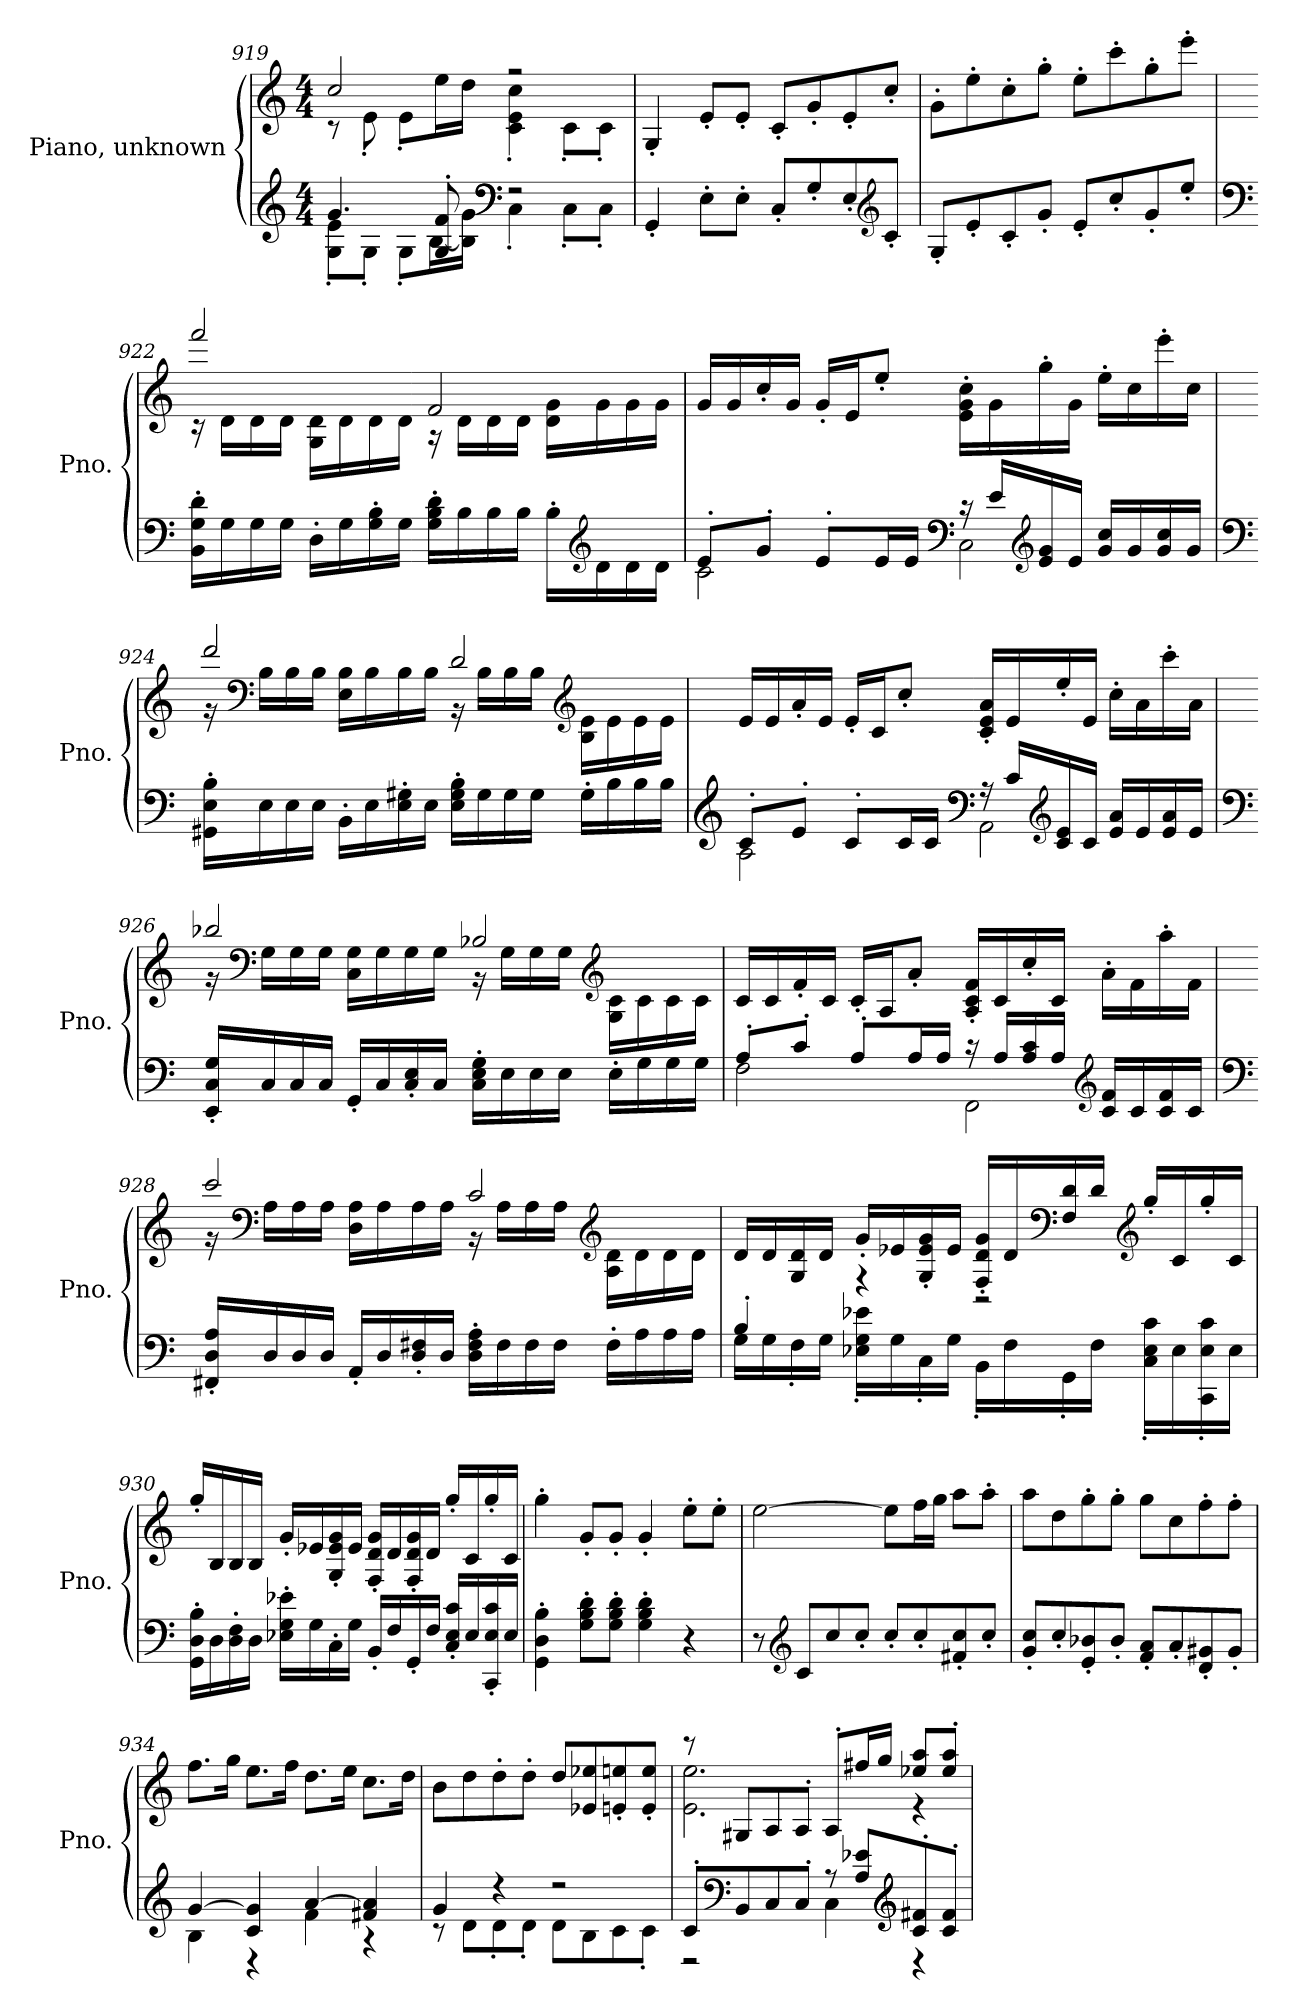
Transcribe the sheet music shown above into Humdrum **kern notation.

**kern	**kern
*part1	*part1
*staff2	*staff1
*I"Piano, unknown	*
*I'Pno.	*
*clefG2	*clefG2
*k[]	*k[]
*M4/4	*M4/4
=919	=919
*^	*^
4.g/	8G\' 8e\'L	2cc/	8r
.	8G'\J	.	8e'\
.	8G'\L	.	8e'\L
8G/' 8f/'	[16B\L	.	16ee\L
.	16B\] 16g\JJ	.	16dd\JJ
*clefF4	*	*	*
2r	4C'\	2r	4c\' 4e\' 4cc\'
.	8C'\L	.	8c'\L
.	8C'\J	.	8c'\J
*v	*v	*	*
*	*v	*v
!!LO:LB:g=z
=920	=920
4GG'/	4G'/
8E'\L	8e'/L
8E'\J	8e'/J
8C'/L	8c'/L
8G'/	8g'/
8E'/	8e'/
*clefG2	*
8c'/J	8cc'/J
=921	=921
8G'/L	8g'\L
8e'/	8ee'\
8c'/	8cc'\
8g'/J	8gg'\J
8e'/L	8ee'\L
8cc'/	8ccc'\
8g'/	8gg'\
8ee'/J	8eee'\J
=922	=922
*clefF4	*
*	*^
16BB\' 16G\' 16d\'LL	2fff/	16r
16G\	.	16d\LL
16G\	.	16d\
16G\JJ	.	16d\JJ
16D'\LL	.	16G\ 16d\LL
16G\	.	16d\
16G\' 16B\'	.	16d\
16G\JJ	.	16d\JJ
16G\' 16B\' 16d\'LL	2f/	16r
16B\	.	16d\LL
16B\	.	16d\
16B\JJ	.	16d\JJ
16B'\LL	.	16d\ 16g\LL
*clefG2	*	*
16d\	.	16g\
16d\	.	16g\
16d\JJ	.	16g\JJ
*	*v	*v
!!LO:LB:g=z
=923	=923
*^	*
8e'/L	2c\	16g/LL
.	.	16g/
8g'/J	.	16cc'/
.	.	16g/JJ
8e'/L	.	16g'/LL
.	.	16e/J
16e/L	.	8ee'/J
16e/JJ	.	.
*clefF4	*	*
16r	2C\	16e\' 16g\' 16cc\'LL
16e/LL	.	16g\
*clefG2	*	*
16e/ 16g/	.	16gg'\
16e/JJ	.	16g\JJ
16g/ 16cc/LL	.	16ee'\LL
16g/	.	16cc\
16g/ 16cc/	.	16eee'\
16g/JJ	.	16cc\JJ
*v	*v	*
=924	=924
*clefF4	*
*	*^
16GG#X\' 16E\' 16B\'LL	2ddd/	16r
*	*clefF4	*
16E\	.	16B\LL
16E\	.	16B\
16E\JJ	.	16B\JJ
16BB'\LL	.	16E\ 16B\LL
16E\	.	16B\
16E\' 16G#X\'	.	16B\
16E\JJ	.	16B\JJ
16E\' 16G#\' 16B\'LL	2d/	16r
16G#\	.	16B\LL
16G#\	.	16B\
16G#\JJ	.	16B\JJ
*	*clefG2	*
16G#'\LL	.	16B\ 16e\LL
16B\	.	16e\
16B\	.	16e\
16B\JJ	.	16e\JJ
*	*v	*v
!!LO:LB:g=z
=925	=925
*clefG2	*
*^	*
8c'/L	2A\	16e/LL
.	.	16e/
8e'/J	.	16a'/
.	.	16e/JJ
8c'/L	.	16e'/LL
.	.	16c/J
16c/L	.	8cc'/J
16c/JJ	.	.
*clefF4	*	*
16r	2AA\	16c/' 16e/' 16a/'LL
16c/LL	.	16e/
*clefG2	*	*
16c/ 16e/	.	16ee'/
16c/JJ	.	16e/JJ
16e/ 16a/LL	.	16cc'\LL
16e/	.	16a\
16e/ 16a/	.	16ccc'\
16e/JJ	.	16a\JJ
*v	*v	*
=926	=926
*clefF4	*
*	*^
16EE/' 16C/' 16G/'LL	2bb-X/	16r
*	*clefF4	*
16C/	.	16G\LL
16C/	.	16G\
16C/JJ	.	16G\JJ
16GG'/LL	.	16C\ 16G\LL
16C/	.	16G\
16C/' 16E/'	.	16G\
16C/JJ	.	16G\JJ
16C\' 16E\' 16G\'LL	2B-X/	16r
16E\	.	16G\LL
16E\	.	16G\
16E\JJ	.	16G\JJ
*	*clefG2	*
16E'\LL	.	16G\ 16c\LL
16G\	.	16c\
16G\	.	16c\
16G\JJ	.	16c\JJ
*	*v	*v
!!LO:PB:g=z
=927	=927
*^	*
8A'/L	2F\	16c/LL
.	.	16c/
8c'/J	.	16f'/
.	.	16c/JJ
8A'/L	.	16c'/LL
.	.	16A/J
16A/L	.	8a'/J
16A/JJ	.	.
16r	2FF\	16A/' 16c/' 16f/'LL
16A/LL	.	16c/
16A/ 16c/	.	16cc'/
16A/JJ	.	16c/JJ
*clefG2	*	*
16c/ 16f/LL	.	16a'\LL
16c/	.	16f\
16c/ 16f/	.	16aa'\
16c/JJ	.	16f\JJ
*v	*v	*
=928	=928
*clefF4	*
*	*^
16FF#X/' 16D/' 16A/'LL	2ccc/	16r
*	*clefF4	*
16D/	.	16A\LL
16D/	.	16A\
16D/JJ	.	16A\JJ
16AA'/LL	.	16D\ 16A\LL
16D/	.	16A\
16D/' 16F#X/'	.	16A\
16D/JJ	.	16A\JJ
16D\' 16F#\' 16A\'LL	2c/	16r
16F#\	.	16A\LL
16F#\	.	16A\
16F#\JJ	.	16A\JJ
*	*clefG2	*
16F#'\LL	.	16A\ 16d\LL
16A\	.	16d\
16A\	.	16d\
16A\JJ	.	16d\JJ
*	*v	*v
!!LO:LB:g=z
=929	=929
*^	*
4B'/	16G\LL	16d/LL
.	16G\	16d/
.	16F'\	16G/ 16d/
.	16G\JJ	16d/JJ
4r	16E-X\' 16G\' 16e-X\'LL	16g'/LL
.	16G\	16e-X/
.	16C'\	16G/' 16e-/' 16g/'
.	16G\JJ	16e-/JJ
2r	16BB'\LL	16F/' 16d/' 16g/'LL
.	16F\	16d/
*	*	*clefF4
.	16GG'\	16F/ 16d/
.	16F\JJ	16d/JJ
*	*	*clefG2
.	16C\' 16E-\' 16c\'LL	16gg'/LL
.	16E-\	16c/
.	16CC\' 16E-\' 16c\'	16gg'/
.	16E-\JJ	16c/JJ
*v	*v	*
=930	=930
16GG\' 16D\' 16B\'LL	16gg'/LL
16D\	16B/
16D\' 16F\'	16B/
16D\JJ	16B/JJ
16E-X\' 16G\' 16e-X\'LL	16g'/LL
16G\	16e-X/
16C'\	16G/' 16e-/' 16g/'
16G\JJ	16e-/JJ
16BB'/LL	16F/' 16d/' 16g/'LL
16F/	16d/
16GG'/	16F/' 16d/' 16g/'
16F/JJ	16d/JJ
16C/' 16E-/' 16c/'LL	16gg'/LL
16E-/	16c/
16CC/' 16E-/' 16c/'	16gg'/
16E-/JJ	16c/JJ
!!LO:LB:g=z
=931	=931
4GG\' 4D\' 4B\'	4gg'\
8G\' 8B\' 8d\'L	8g'/L
8G\' 8B\' 8d\'J	8g'/J
4G\' 4B\' 4d\'	4g'/
4r	8ee'\L
.	8ee'\J
=932	=932
8r	[2ee\
*clefG2	*
8c/L	.
8cc/	.
8cc'/J	.
8cc'/L	8ee\L]
8cc'/	16ff\L
.	16gg\JJ
8f#X/' 8cc/'	8aa\L
8cc'/J	8aa'\J
=933	=933
8g/' 8cc/'L	8aa\L
8cc'/	8dd\
8e/' 8b-X/'	8gg'\
8b-'/J	8gg'\J
8f/' 8a/'L	8gg\L
8a'/	8cc\
8d/' 8g#X/'	8ff'\
8g#'/J	8ff'\J
=934	=934
*^	*
[4g/	4B\	8.ff\L
.	.	16gg\Jk
4c/ 4g/]	4r	8.ee\L
.	.	16ff\Jk
[4a/	4f\	8.dd\L
.	.	16ee\Jk
4f#X/ 4a/]	4r	8.cc\L
.	.	16dd\Jk
!!LO:LB:g=z
=935	=935	=935
4g/	8r	8b\L
.	8d\L	8dd\
4r	8d'\	8dd'\
.	8d'\J	8dd'\J
2r	8d\L	8dd/L
.	8B\	8e-X/ 8ee-X/
.	8c\	8en/' 8een/'
.	8c'\J	8e/' 8ee/'J
=936	=936	=936
*	*	*^
8c'/L	2r	8r	2.e\ 2.ee\
*clefF4	*	*	*
8BB/	.	8G#X/L	.
8C/	.	8A/	.
8C'/J	.	8A'/J	.
8r	4C\	8A'/L	.
8A/ 8e-X/L	.	16ff#X/L	.
.	.	16gg/JJ	.
*clefG2	*	*	*
8c/' 8f#X/'	4r	8ee-X/ 8aa/L	4r
8c/' 8f#/'J	.	8ee-/' 8aa/'J	.
*v	*v	*	*
*	*v	*v
=	=
*-	*-
